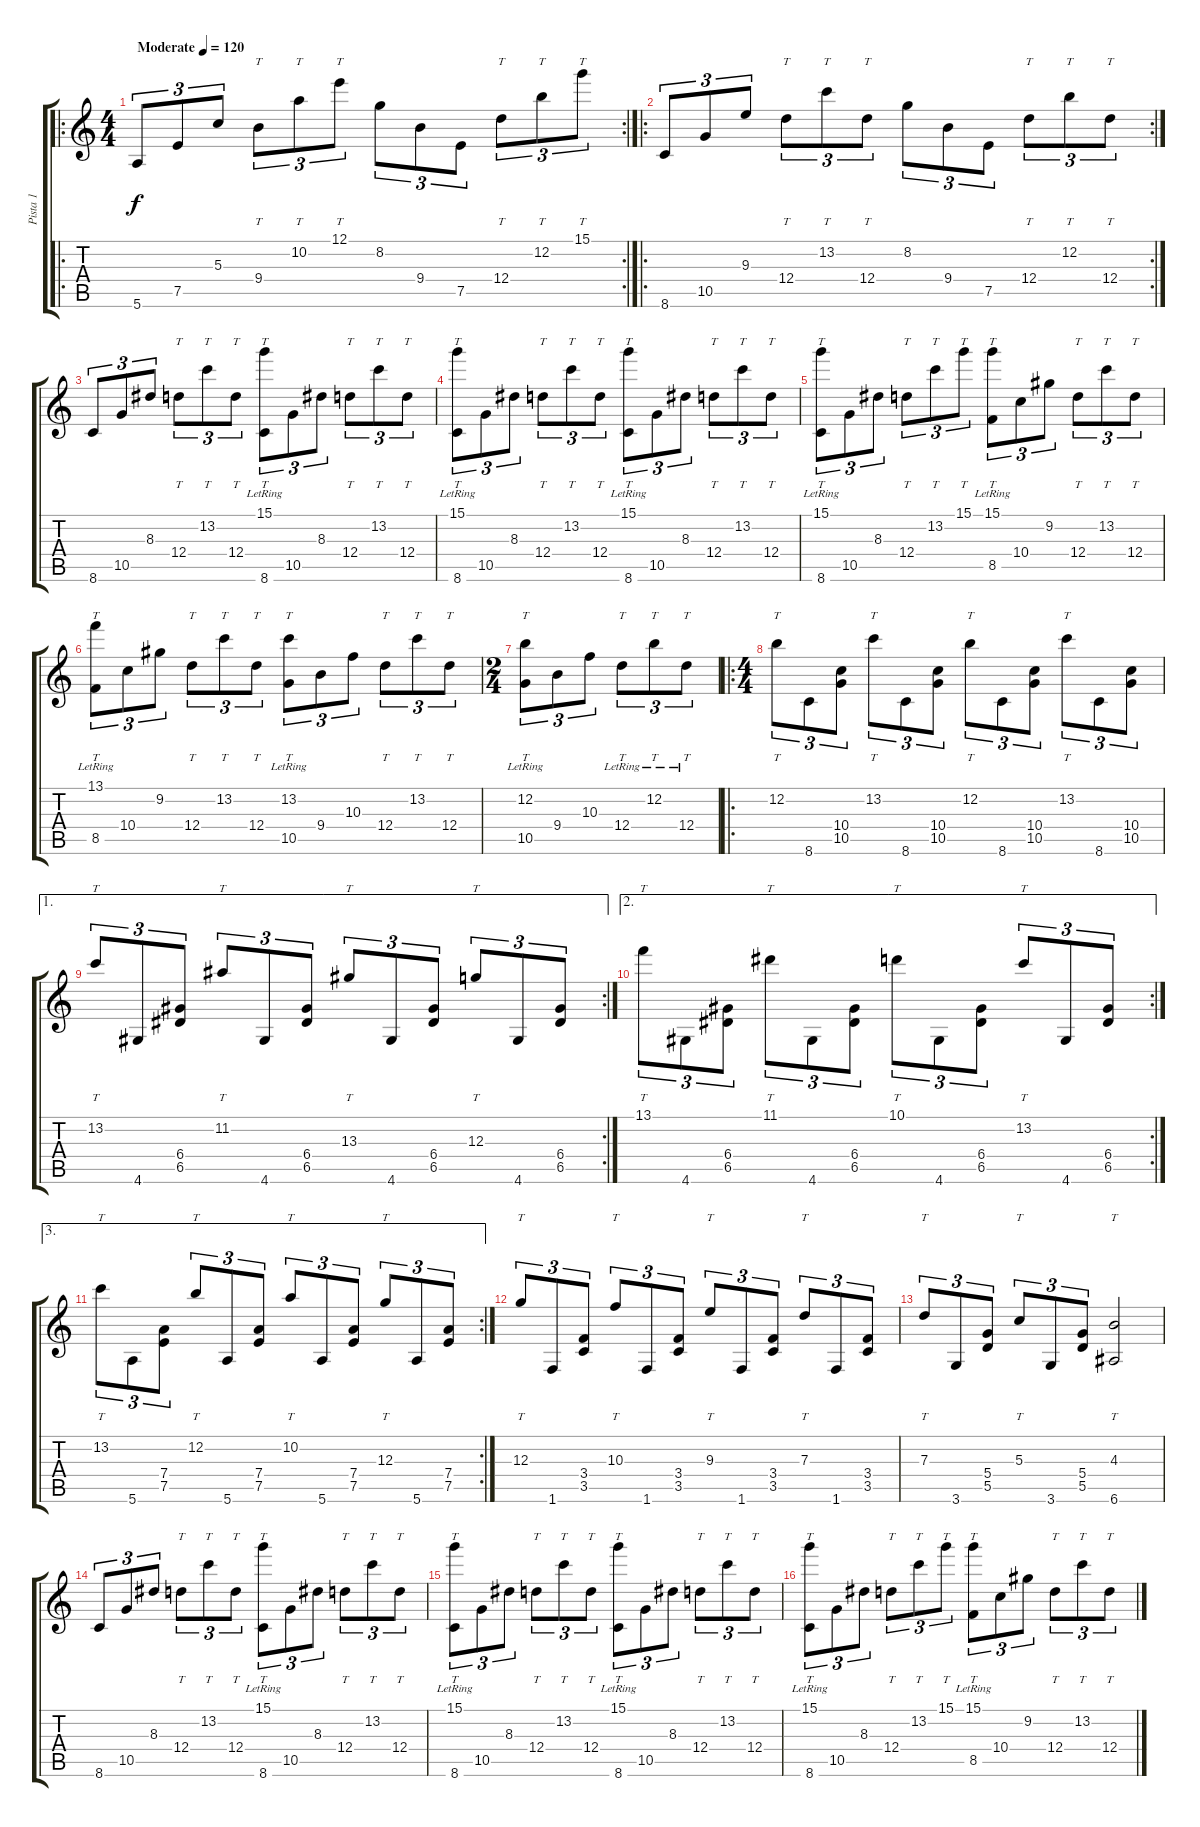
\track ("Pista 1" "Pista 1") {instrument electricguitarclean}
\staff {score tabs}
\tuning (E4 B3 G3 D3 A2 E2) {hide}
\ro
\rc 2
\ts (4 4)
\tempo (120 "Moderate")
\clef g2
\ks c
5.6.8{tu (3 2) dy f instrument electricguitarclean} 7.5.8{tu (3 2)} 5.3.8{tu (3 2)} 9.4.8{tt tu (3 2)} 10.2.8{tt tu (3 2)} 12.1.8{tt tu (3 2)} 8.2.8{tu (3 2)} 9.4.8{tu (3 2)} 7.5.8{tu (3 2)} 12.4.8{tt tu (3 2)} 12.2.8{tt tu (3 2)} 15.1.8{tt tu (3 2)} |
\ro
\rc 2
8.6.8{tu (3 2)} 10.5.8{tu (3 2)} 9.3.8{tu (3 2)} 12.4.8{tt tu (3 2)} 13.2.8{tt tu (3 2)} 12.4.8{tt tu (3 2)} 8.2.8{tu (3 2)} 9.4.8{tu (3 2)} 7.5.8{tu (3 2)} 12.4.8{tt tu (3 2)} 12.2.8{tt tu (3 2)} 12.4.8{tt tu (3 2)} |
8.6.8{tu (3 2)} 10.5.8{tu (3 2)} 8.3.8{tu (3 2)} 12.4.8{tt tu (3 2)} 13.2.8{tt tu (3 2)} 12.4.8{tt tu (3 2)} (15.1{lr} 8.6).8{tt tu (3 2)} 10.5.8{tu (3 2)} 8.3.8{tu (3 2)} 12.4.8{tt tu (3 2)} 13.2.8{tt tu (3 2)} 12.4.8{tt tu (3 2)} |
(15.1{lr} 8.6).8{tt tu (3 2)} 10.5.8{tu (3 2)} 8.3.8{tu (3 2)} 12.4.8{tt tu (3 2)} 13.2.8{tt tu (3 2)} 12.4.8{tt tu (3 2)} (15.1{lr} 8.6).8{tt tu (3 2)} 10.5.8{tu (3 2)} 8.3.8{tu (3 2)} 12.4.8{tt tu (3 2)} 13.2.8{tt tu (3 2)} 12.4.8{tt tu (3 2)} |
(15.1{lr} 8.6).8{tt tu (3 2)} 10.5.8{tu (3 2)} 8.3.8{tu (3 2)} 12.4.8{tt tu (3 2)} 13.2.8{tt tu (3 2)} 15.1.8{tt tu (3 2)} (15.1{lr} 8.5).8{tt tu (3 2)} 10.4.8{tu (3 2)} 9.2.8{tu (3 2)} 12.4.8{tt tu (3 2)} 13.2.8{tt tu (3 2)} 12.4.8{tt tu (3 2)} |
(13.1{lr} 8.5).8{tt tu (3 2)} 10.4.8{tu (3 2)} 9.2.8{tu (3 2)} 12.4.8{tt tu (3 2)} 13.2.8{tt tu (3 2)} 12.4.8{tt tu (3 2)} (13.2{lr} 10.5).8{tt tu (3 2)} 9.4.8{tu (3 2)} 10.3.8{tu (3 2)} 12.4.8{tt tu (3 2)} 13.2.8{tt tu (3 2)} 12.4.8{tt tu (3 2)} |
\ts (2 4)
(12.2{lr} 10.5).8{tt tu (3 2)} 9.4.8{tu (3 2)} 10.3.8{tu (3 2)} 12.4{lr}.8{tt tu (3 2)} 12.2{lr}.8{tt tu (3 2)} 12.4{lr}.8{tt tu (3 2)} |
\ro
\ts (4 4)
12.2.8{tt tu (3 2)} 8.6.8{tu (3 2)} (10.4 10.5).8{tu (3 2)} 13.2.8{tt tu (3 2)} 8.6.8{tu (3 2)} (10.4 10.5).8{tu (3 2)} 12.2.8{tt tu (3 2)} 8.6.8{tu (3 2)} (10.4 10.5).8{tu (3 2)} 13.2.8{tt tu (3 2)} 8.6.8{tu (3 2)} (10.4 10.5).8{tu (3 2)} |
\ae 1
\rc 2
13.2.8{tt tu (3 2)} 4.6.8{tu (3 2)} (6.4 6.5).8{tu (3 2)} 11.2.8{tt tu (3 2)} 4.6.8{tu (3 2)} (6.4 6.5).8{tu (3 2)} 13.3.8{tt tu (3 2)} 4.6.8{tu (3 2)} (6.4 6.5).8{tu (3 2)} 12.3.8{tt tu (3 2)} 4.6.8{tu (3 2)} (6.4 6.5).8{tu (3 2)} |
\ae 2
\rc 2
13.1.8{tt tu (3 2)} 4.6.8{tu (3 2)} (6.4 6.5).8{tu (3 2)} 11.1.8{tt tu (3 2)} 4.6.8{tu (3 2)} (6.4 6.5).8{tu (3 2)} 10.1.8{tt tu (3 2)} 4.6.8{tu (3 2)} (6.4 6.5).8{tu (3 2)} 13.2.8{tt tu (3 2)} 4.6.8{tu (3 2)} (6.4 6.5).8{tu (3 2)} |
\ae 3
\rc 2
13.2.8{tt tu (3 2)} 5.6.8{tu (3 2)} (7.4 7.5).8{tu (3 2)} 12.2.8{tt tu (3 2)} 5.6.8{tu (3 2)} (7.4 7.5).8{tu (3 2)} 10.2.8{tt tu (3 2)} 5.6.8{tu (3 2)} (7.4 7.5).8{tu (3 2)} 12.3.8{tt tu (3 2)} 5.6.8{tu (3 2)} (7.4 7.5).8{tu (3 2)} |
12.3.8{tt tu (3 2)} 1.6.8{tu (3 2)} (3.4 3.5).8{tu (3 2)} 10.3.8{tt tu (3 2)} 1.6.8{tu (3 2)} (3.4 3.5).8{tu (3 2)} 9.3.8{tt tu (3 2)} 1.6.8{tu (3 2)} (3.4 3.5).8{tu (3 2)} 7.3.8{tt tu (3 2)} 1.6.8{tu (3 2)} (3.4 3.5).8{tu (3 2)} |
7.3.8{tt tu (3 2)} 3.6.8{tu (3 2)} (5.4 5.5).8{tu (3 2)} 5.3.8{tt tu (3 2)} 3.6.8{tu (3 2)} (5.4 5.5).8{tu (3 2)} (4.3 6.6).2{tt} |
8.6.8{tu (3 2)} 10.5.8{tu (3 2)} 8.3.8{tu (3 2)} 12.4.8{tt tu (3 2)} 13.2.8{tt tu (3 2)} 12.4.8{tt tu (3 2)} (15.1{lr} 8.6).8{tt tu (3 2)} 10.5.8{tu (3 2)} 8.3.8{tu (3 2)} 12.4.8{tt tu (3 2)} 13.2.8{tt tu (3 2)} 12.4.8{tt tu (3 2)} |
(15.1{lr} 8.6).8{tt tu (3 2)} 10.5.8{tu (3 2)} 8.3.8{tu (3 2)} 12.4.8{tt tu (3 2)} 13.2.8{tt tu (3 2)} 12.4.8{tt tu (3 2)} (15.1{lr} 8.6).8{tt tu (3 2)} 10.5.8{tu (3 2)} 8.3.8{tu (3 2)} 12.4.8{tt tu (3 2)} 13.2.8{tt tu (3 2)} 12.4.8{tt tu (3 2)} |
(15.1{lr} 8.6).8{tt tu (3 2)} 10.5.8{tu (3 2)} 8.3.8{tu (3 2)} 12.4.8{tt tu (3 2)} 13.2.8{tt tu (3 2)} 15.1.8{tt tu (3 2)} (15.1{lr} 8.5).8{tt tu (3 2)} 10.4.8{tu (3 2)} 9.2.8{tu (3 2)} 12.4.8{tt tu (3 2)} 13.2.8{tt tu (3 2)} 12.4.8{tt tu (3 2)}
